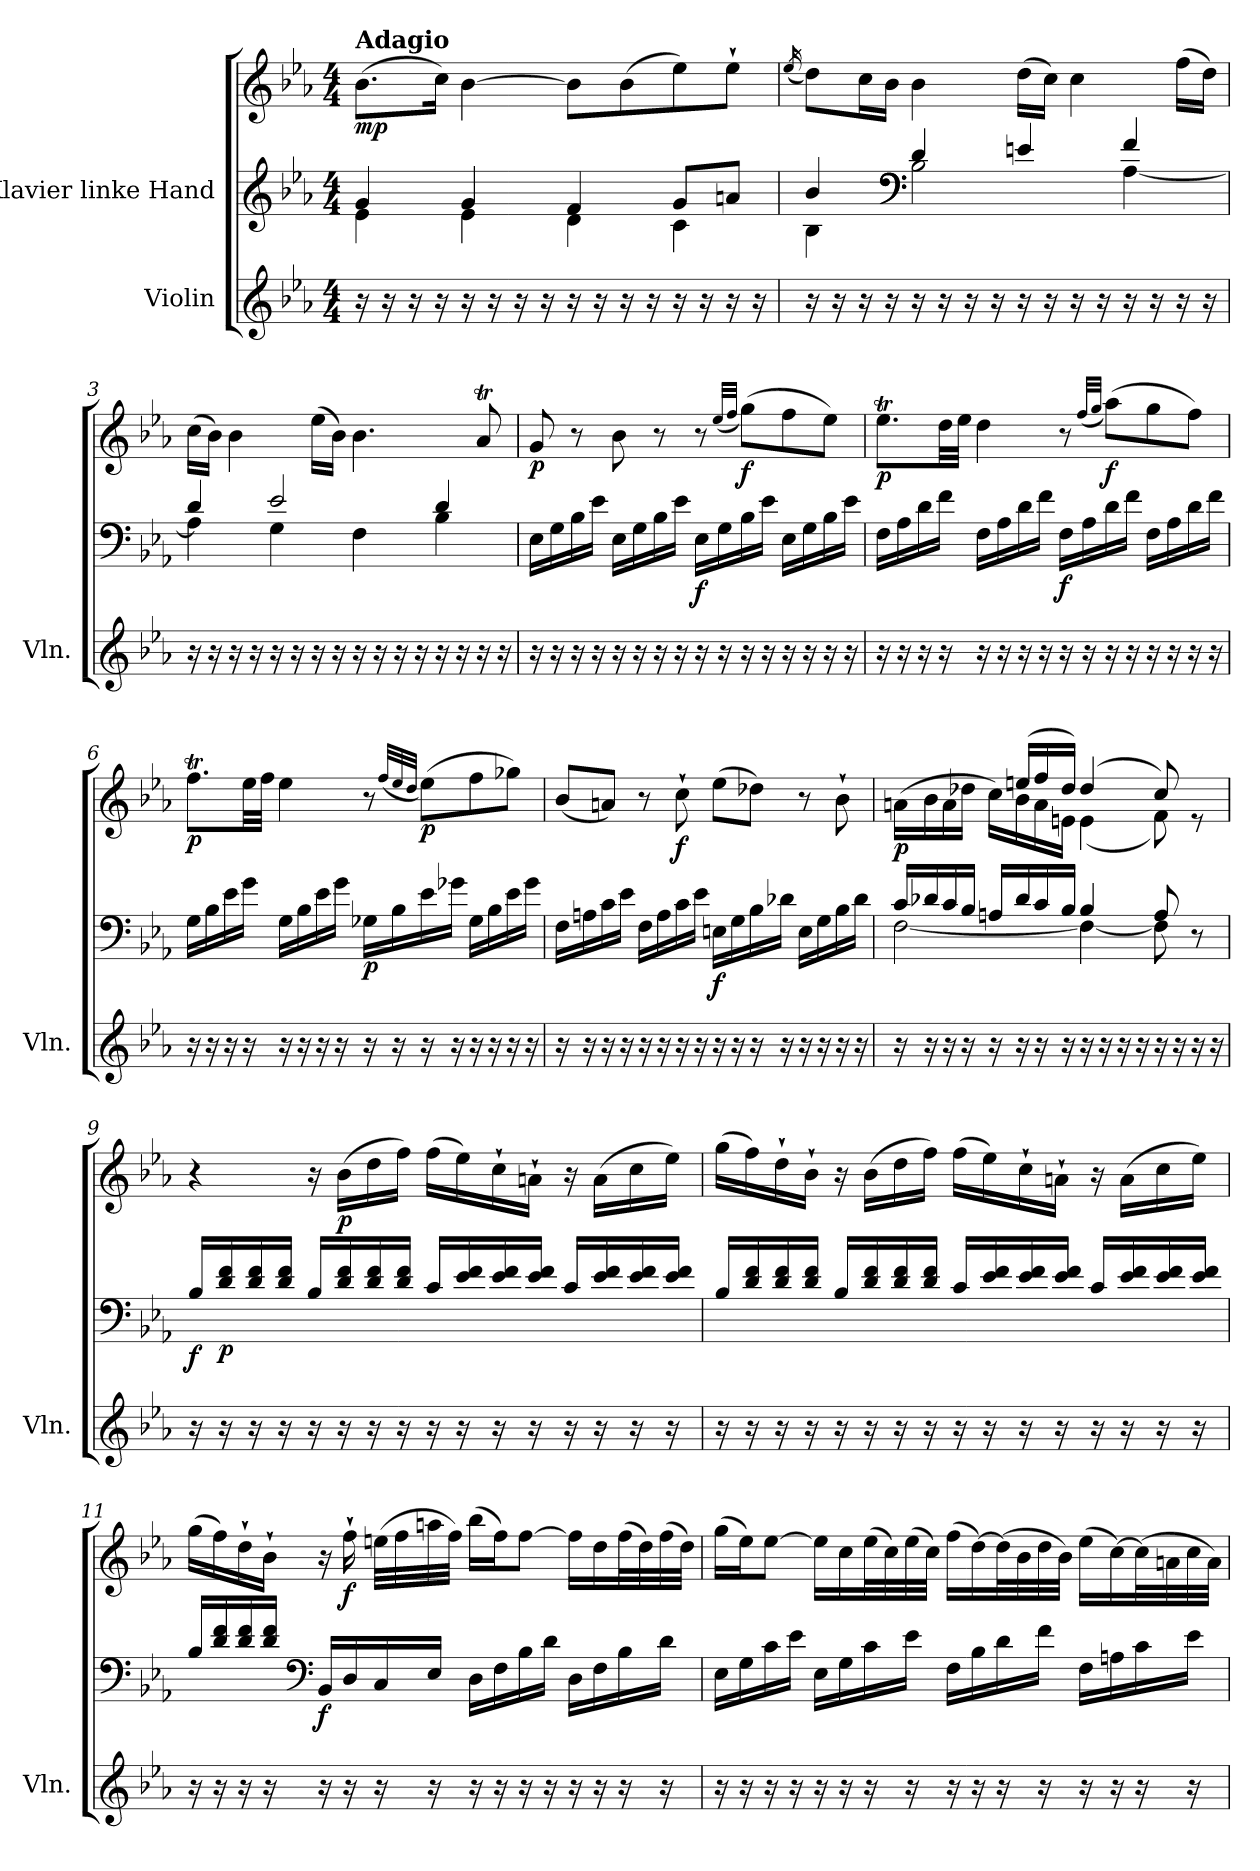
**kern	**kern	**kern	**dynam
*part2	*part1	*part1	*part1
*staff3	*staff2	*staff1	*staff1/2
*I"Violin	*I"Klavier linke Hand	*	*
*I'Vln.	*	*	*
*clefG2	*clefG2	*clefG2	*
*k[b-e-a-]	*k[b-e-a-]	*k[b-e-a-]	*
*M4/4	*M4/4	*M4/4	*
=1	=1	=1	=1
*	*^	*	*
!	!	!	!LO:TX:a:B:t=Adagio	!
!	!	!	!	!LO:DY:b
16r	4g/	4e-\	(>8.b-\L	mp
16r	.	.	.	.
16r	.	.	.	.
16r	.	.	16cc\Jk)	.
16r	4g/	4e-\	[4b-\	.
16r	.	.	.	.
16r	.	.	.	.
16r	.	.	.	.
16r	4f/	4d\	8b-\L]	.
16r	.	.	.	.
16r	.	.	(>8b-\	.
16r	.	.	.	.
16r	8g/L	4c\	8ee-\)	.
16r	.	.	.	.
16r	8an/J	.	8ee-`\J	.
16r	.	.	.	.
=2	=2	=2	=2	=2
.	.	.	(<16qee-/	.
16r	4b-/	4B-\	8dd\L)	.
16r	.	.	.	.
16r	.	.	16cc\L	.
16r	.	.	16b-\JJ	.
*	*clefF4	*	*	*
16r	4d/	2B-\	4b-\	.
16r	.	.	.	.
16r	.	.	.	.
16r	.	.	.	.
16r	4en/	.	(>16dd\LL	.
16r	.	.	16cc\JJ)	.
16r	.	.	4cc\	.
16r	.	.	.	.
16r	4f/	[4A-\	.	.
16r	.	.	.	.
16r	.	.	(>16ff\LL	.
16r	.	.	16dd\JJ)	.
=3	=3	=3	=3	=3
16r	4d/	4A-\]	(>16cc\LL	.
16r	.	.	16b-\JJ)	.
16r	.	.	4b-\	.
16r	.	.	.	.
16r	2e-/	4G\	.	.
16r	.	.	.	.
16r	.	.	(>16ee-\LL	.
16r	.	.	16b-\JJ)	.
16r	.	4F\	4.b-\	.
16r	.	.	.	.
16r	.	.	.	.
16r	.	.	.	.
16r	4d/	4B-\	.	.
16r	.	.	.	.
16r	.	.	8a-T/	.
16r	.	.	.	.
*	*v	*v	*	*
!!LO:LB:g=z
=4	=4	=4	=4
!	!	!	!LO:DY:b
16r	16E-\LL	8g/	p
16r	16G\	.	.
16r	16B-\	8r	.
16r	16e-\JJ	.	.
16r	16E-\LL	8b-\	.
16r	16G\	.	.
16r	16B-\	8r	.
16r	16e-\JJ	.	.
!	!	!	!LO:DY:b=2
16r	16E-\LL	8r	f
16r	16G\	.	.
.	.	(<32qee-/LLL	.
.	.	32qff/JJJ	.
!	!	!	!LO:DY:b
16r	16B-\	(>8gg\L)	f
16r	16e-\JJ	.	.
16r	16E-\LL	8ff\	.
16r	16G\	.	.
16r	16B-\	8ee-\J)	.
16r	16e-\JJ	.	.
=5	=5	=5	=5
!	!	!	!LO:DY:b
16r	16F\LL	8.ee-T\L	p
16r	16A-\	.	.
16r	16d\	.	.
16r	16f\JJ	32dd\LL	.
.	.	32ee-\JJJ	.
16r	16F\LL	4dd\	.
16r	16A-\	.	.
16r	16d\	.	.
16r	16f\JJ	.	.
!	!	!	!LO:DY:b=2
16r	16F\LL	8r	f
16r	16A-\	.	.
.	.	(<32qff/LLL	.
.	.	32qgg/JJJ	.
!	!	!	!LO:DY:b
16r	16d\	(>8aa-\L)	f
16r	16f\JJ	.	.
16r	16F\LL	8gg\	.
16r	16A-\	.	.
16r	16d\	8ff\J)	.
16r	16f\JJ	.	.
=6	=6	=6	=6
!	!	!	!LO:DY:b
16r	16G\LL	8.ffT\L	p
16r	16B-\	.	.
16r	16e-\	.	.
16r	16g\JJ	32ee-\LL	.
.	.	32ff\JJJ	.
16r	16G\LL	4ee-\	.
16r	16B-\	.	.
16r	16e-\	.	.
16r	16g\JJ	.	.
!	!	!	!LO:DY:b=2
16r	16G-X\LL	8r	p
16r	16B-\	.	.
.	.	(<32qff/LLL	.
.	.	32qee-/	.
.	.	32qdd/JJJ	.
!	!	!	!LO:DY:b
16r	16e-\	(>8ee-\L)	p
16r	16g-X\JJ	.	.
16r	16G-\LL	8ff\	.
16r	16B-\	.	.
16r	16e-\	8gg-X\J)	.
16r	16g-\JJ	.	.
!!LO:LB:g=z
=7	=7	=7	=7
16r	16F\LL	(<8b-/L	.
16r	16An\	.	.
16r	16c\	8an/J)	.
16r	16e-\JJ	.	.
16r	16F\LL	8r	.
16r	16A\	.	.
!	!	!	!LO:DY:b
16r	16c\	8cc`\	f
16r	16e-\JJ	.	.
!	!	!	!LO:DY:b=2
16r	16En\LL	(>8ee-\L	f
16r	16G\	.	.
16r	16B-\	8dd-X\J)	.
16r	16d-X\JJ	.	.
16r	16E\LL	8r	.
16r	16G\	.	.
16r	16B-\	8b-`\	.
16r	16d-\JJ	.	.
=8	=8	=8	=8
*	*^	*^	*
!	!	!	!	!	!LO:DY:b
16r	16c/LL	[2F\	4ryy	(>16an\LL	p
16r	16d-X/	.	.	16b-\	.
16r	16c/	.	.	16a\	.
16r	16B-/JJ	.	.	16dd-X\JJ	.
16r	16An/LL	.	16ryy	16cc\LL)	.
16r	16d-/	.	(>16een/LL	16b-\	.
16r	16c/	.	16ff/	16a\	.
16r	16B-/JJ	.	16dd-/JJ)	16en\JJ	.
16r	4B-/	4F\_	(>4dd-/	(<4e\	.
16r	.	.	.	.	.
16r	.	.	.	.	.
16r	.	.	.	.	.
16r	8A/	8F\]	8cc/)	8f\)	.
16r	.	.	.	.	.
16r	8r	8rAyy	8re	8ryy	.
16r	.	.	.	.	.
*	*v	*v	*	*	*
*	*	*v	*v	*
!!LO:PB:g=z
=9	=9	=9	=9
!	!	!	!LO:DY:b=2
16r	16B-/LL	4r	f
!	!	!	!LO:DY:b=2
16r	16d/ 16f/	.	p
16r	16d/ 16f/	.	.
16r	16d/ 16f/JJ	.	.
16r	16B-/LL	16r	.
!	!	!	!LO:DY:b
16r	16d/ 16f/	(>16b-\LL	p
16r	16d/ 16f/	16dd\	.
16r	16d/ 16f/JJ	16ff\JJ)	.
16r	16c/LL	(>16ff\LL	.
16r	16e-/ 16f/	16ee-\)	.
16r	16e-/ 16f/	16cc`\	.
16r	16e-/ 16f/JJ	16an`\JJ	.
16r	16c/LL	16r	.
16r	16e-/ 16f/	(>16a\LL	.
16r	16e-/ 16f/	16cc\	.
16r	16e-/ 16f/JJ	16ee-\JJ)	.
!!LO:LB:g=z
=10	=10	=10	=10
16r	16B-/LL	(>16gg\LL	.
16r	16d/ 16f/	16ff\)	.
16r	16d/ 16f/	16dd`\	.
16r	16d/ 16f/JJ	16b-`\JJ	.
16r	16B-/LL	16r	.
16r	16d/ 16f/	(>16b-\LL	.
16r	16d/ 16f/	16dd\	.
16r	16d/ 16f/JJ	16ff\JJ)	.
16r	16c/LL	(>16ff\LL	.
16r	16e-/ 16f/	16ee-\)	.
16r	16e-/ 16f/	16cc`\	.
16r	16e-/ 16f/JJ	16an`\JJ	.
16r	16c/LL	16r	.
16r	16e-/ 16f/	(>16a\LL	.
16r	16e-/ 16f/	16cc\	.
16r	16e-/ 16f/JJ	16ee-\JJ)	.
=11	=11	=11	=11
16r	16B-/LL	(>16gg\LL	.
16r	16d/ 16f/	16ff\)	.
16r	16d/ 16f/	16dd`\	.
16r	16d/ 16f/JJ	16b-`\JJ	.
*	*clefF4	*	*
!	!	!	!LO:DY:b=2
16r	16BB-/LL	16r	f
!	!	!	!LO:DY:b
16r	16D/	16ff`\	f
16r	16C/	(>32een\LLL	.
.	.	32ff\	.
16r	16E-/JJ	32aan\	.
.	.	32ff\JJJ)	.
16r	16D\LL	(>16bb-\LL	.
16r	16F\	16ff\J)	.
16r	16B-\	[8ff\J	.
16r	16d\JJ	.	.
16r	16D\LL	16ff\LL]	.
16r	16F\	16dd\	.
16r	16B-\	(>32ff\L	.
.	.	32dd\)	.
16r	16d\JJ	(>32ff\	.
.	.	32dd\JJJ)	.
!!LO:LB:g=z
=12	=12	=12	=12
16r	16E-\LL	(>16gg\LL	.
16r	16G\	16ee-\J)	.
16r	16c\	[8ee-\J	.
16r	16e-\JJ	.	.
16r	16E-\LL	16ee-\LL]	.
16r	16G\	16cc\	.
16r	16c\	(>32ee-\L	.
.	.	32cc\)	.
16r	16e-\JJ	(>32ee-\	.
.	.	32cc\JJJ)	.
16r	16F\LL	(>16ff\LL	.
16r	16B-\	[16dd\)	.
16r	16d\	(>32dd\L]	.
.	.	32b-\	.
16r	16f\JJ	32dd\	.
.	.	32b-\JJJ)	.
16r	16F\LL	(>16ee-\LL	.
16r	16An\	[16cc\)	.
16r	16c\	(>32cc\L]	.
.	.	32an\	.
16r	16e-\JJ	32cc\	.
.	.	32a\JJJ)	.
=	=	=	=
*-	*-	*-	*-
